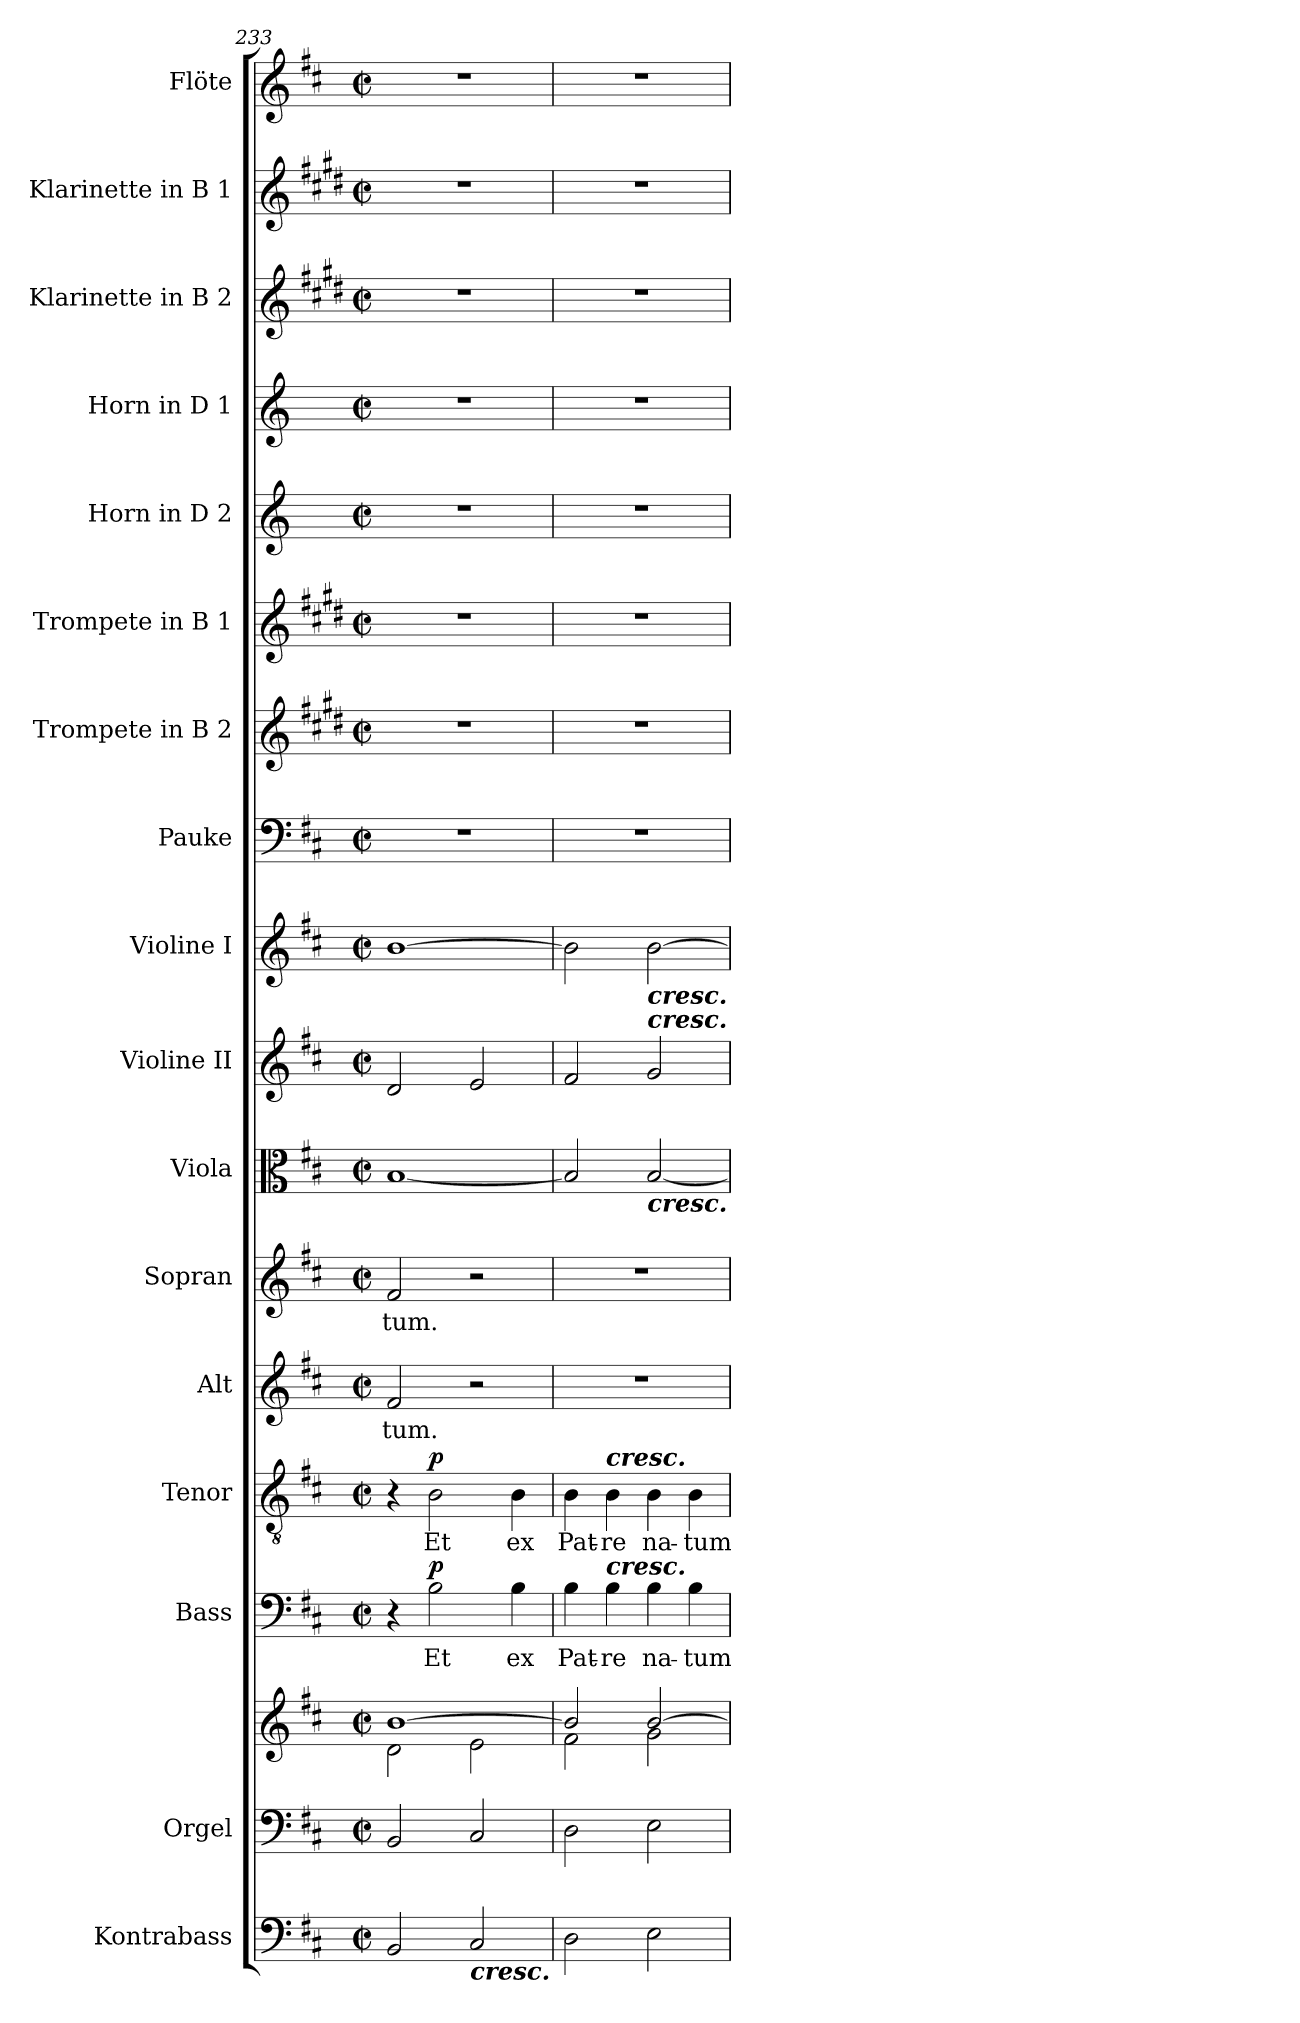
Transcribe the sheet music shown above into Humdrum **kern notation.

**kern	**kern	**kern	**kern	**text	**dynam	**kern	**text	**dynam	**kern	**text	**kern	**text	**kern	**kern	**kern	**kern	**kern	**kern	**kern	**kern	**kern	**kern	**kern
*part17	*part16	*part16	*part15	*part15	*part15	*part14	*part14	*part14	*part13	*part13	*part12	*part12	*part11	*part10	*part9	*part8	*part7	*part6	*part5	*part4	*part3	*part2	*part1
*staff18	*staff17	*staff16	*staff15	*staff15	*staff15	*staff14	*staff14	*staff14	*staff13	*staff13	*staff12	*staff12	*staff11	*staff10	*staff9	*staff8	*staff7	*staff6	*staff5	*staff4	*staff3	*staff2	*staff1
*I"Kontrabass	*I"Orgel	*	*I"Bass	*	*	*I"Tenor	*	*	*I"Alt	*	*I"Sopran	*	*I"Viola	*I"Violine II	*I"Violine I	*I"Pauke	*I"Trompete in B 2	*I"Trompete in B 1	*I"Horn in D 2	*I"Horn in D 1	*I"Klarinette in B 2	*I"Klarinette in B 1	*I"Flöte
*I'Kb.	*I'Org.	*	*I'B	*	*	*I'T	*	*	*I'A	*	*I'S	*	*I'Vla.	*I'Vl. II	*I'Vl. I	*I'Pk.	*I'Trp. 2	*I'Trp. 1	*I'Hrn. 2	*I'Hrn. 1	*I'Kl. 2	*I'Kl. 1	*I'Fl.
!!LO:PB:g=z
*clefF4	*clefF4	*clefG2	*clefF4	*	*	*clefGv2	*	*	*clefG2	*	*clefG2	*	*clefC3	*clefG2	*clefG2	*clefF4	*clefG2	*clefG2	*clefG2	*clefG2	*clefG2	*clefG2	*clefG2
*ITrd7c12	*	*	*	*	*	*	*	*	*	*	*	*	*	*	*	*	*ITrd1c2	*ITrd1c2	*ITrd-1c-2	*ITrd-1c-2	*ITrd1c2	*ITrd1c2	*
*k[f#c#]	*k[f#c#]	*k[f#c#]	*k[f#c#]	*	*	*k[f#c#]	*	*	*k[f#c#]	*	*k[f#c#]	*	*k[f#c#]	*k[f#c#]	*k[f#c#]	*k[f#c#]	*k[f#c#]	*k[f#c#]	*k[f#c#]	*k[f#c#]	*k[f#c#]	*k[f#c#]	*k[f#c#]
*D:	*D:	*D:	*D:	*	*	*D:	*	*	*D:	*	*D:	*	*D:	*D:	*D:	*D:	*D:	*D:	*D:	*D:	*D:	*D:	*D:
*M2/2	*M2/2	*M2/2	*M2/2	*	*	*M2/2	*	*	*M2/2	*	*M2/2	*	*M2/2	*M2/2	*M2/2	*M2/2	*M2/2	*M2/2	*M2/2	*M2/2	*M2/2	*M2/2	*M2/2
*met(c|)	*met(c|)	*met(c|)	*met(c|)	*	*	*met(c|)	*	*	*met(c|)	*	*met(c|)	*	*met(c|)	*met(c|)	*met(c|)	*met(c|)	*met(c|)	*met(c|)	*met(c|)	*met(c|)	*met(c|)	*met(c|)	*met(c|)
=233	=233	=233	=233	=233	=233	=233	=233	=233	=233	=233	=233	=233	=233	=233	=233	=233	=233	=233	=233	=233	=233	=233	=233
*	*	*^	*	*	*	*	*	*	*	*	*	*	*	*	*	*	*	*	*	*	*	*	*
!	!	!	!	!	!	!	!	!	!	!	!LO:LY:b	!	!LO:LY:b	!	!	!	!	!	!	!	!	!	!	!
2BBB/	2BB/	[>1b	2d\	4r	.	.	4r	.	.	2f#/	-tum.	2f#/	-tum.	[1B	2d/	[1b	1r	1r	1r	1r	1r	1r	1r	1r
!	!	!	!	!	!LO:LY:b	!LO:DY:a	!	!LO:LY:b	!LO:DY:a	!	!	!	!	!	!	!	!	!	!	!	!	!	!	!
.	.	.	.	2B\	Et	p	2B\	Et	p	.	.	.	.	.	.	.	.	.	.	.	.	.	.	.
!LO:TX:b:Bi:t=cresc.	!	!	!	!	!	!	!	!	!	!	!	!	!	!	!	!	!	!	!	!	!	!	!	!
2CC#/	2C#/	.	2e\	.	.	.	.	.	.	2r	.	2r	.	.	2e/	.	.	.	.	.	.	.	.	.
!	!	!	!	!	!LO:LY:b	!	!	!LO:LY:b	!	!	!	!	!	!	!	!	!	!	!	!	!	!	!	!
.	.	.	.	4B\	ex	.	4B\	ex	.	.	.	.	.	.	.	.	.	.	.	.	.	.	.	.
=234	=234	=234	=234	=234	=234	=234	=234	=234	=234	=234	=234	=234	=234	=234	=234	=234	=234	=234	=234	=234	=234	=234	=234	=234
!	!	!	!	!	!LO:LY:b	!	!	!LO:LY:b	!	!	!	!	!	!	!	!	!	!	!	!	!	!	!	!
2DD\	2D\	2b/]	2f#\	4B\	Pat-	.	4B\	Pat-	.	1r	.	1r	.	2B/]	2f#/	2b\]	1r	1r	1r	1r	1r	1r	1r	1r
!	!	!	!	!	!	!	!LO:TX:a:Bi:t=cresc.	!	!	!	!	!	!	!	!	!	!	!	!	!	!	!	!	!
!	!	!	!	!LO:TX:a:Bi:t=cresc.	!	!	!	!	!	!	!	!	!	!	!	!	!	!	!	!	!	!	!	!
!	!	!	!	!	!LO:LY:b	!	!	!LO:LY:b	!	!	!	!	!	!	!	!	!	!	!	!	!	!	!	!
.	.	.	.	4B\	-re	.	4B\	-re	.	.	.	.	.	.	.	.	.	.	.	.	.	.	.	.
!	!	!	!	!	!	!	!	!	!	!	!	!	!	!	!	!LO:TX:b:Bi:t=cresc.	!	!	!	!	!	!	!	!
!	!	!	!	!	!	!	!	!	!	!	!	!	!	!	!LO:TX:a:Bi:t=cresc.	!	!	!	!	!	!	!	!	!
!	!	!	!	!	!	!	!	!	!	!	!	!	!	!LO:TX:b:Bi:t=cresc.	!	!	!	!	!	!	!	!	!	!
!	!	!	!	!	!LO:LY:b	!	!	!LO:LY:b	!	!	!	!	!	!	!	!	!	!	!	!	!	!	!	!
2EE\	2E\	[>2b/	2g\	4B\	na-	.	4B\	na-	.	.	.	.	.	[2B/	2g/	[2b\	.	.	.	.	.	.	.	.
!	!	!	!	!	!LO:LY:b	!	!	!LO:LY:b	!	!	!	!	!	!	!	!	!	!	!	!	!	!	!	!
.	.	.	.	4B\	-tum	.	4B\	-tum	.	.	.	.	.	.	.	.	.	.	.	.	.	.	.	.
*	*	*v	*v	*	*	*	*	*	*	*	*	*	*	*	*	*	*	*	*	*	*	*	*	*
=	=	=	=	=	=	=	=	=	=	=	=	=	=	=	=	=	=	=	=	=	=	=	=
*-	*-	*-	*-	*-	*-	*-	*-	*-	*-	*-	*-	*-	*-	*-	*-	*-	*-	*-	*-	*-	*-	*-	*-
